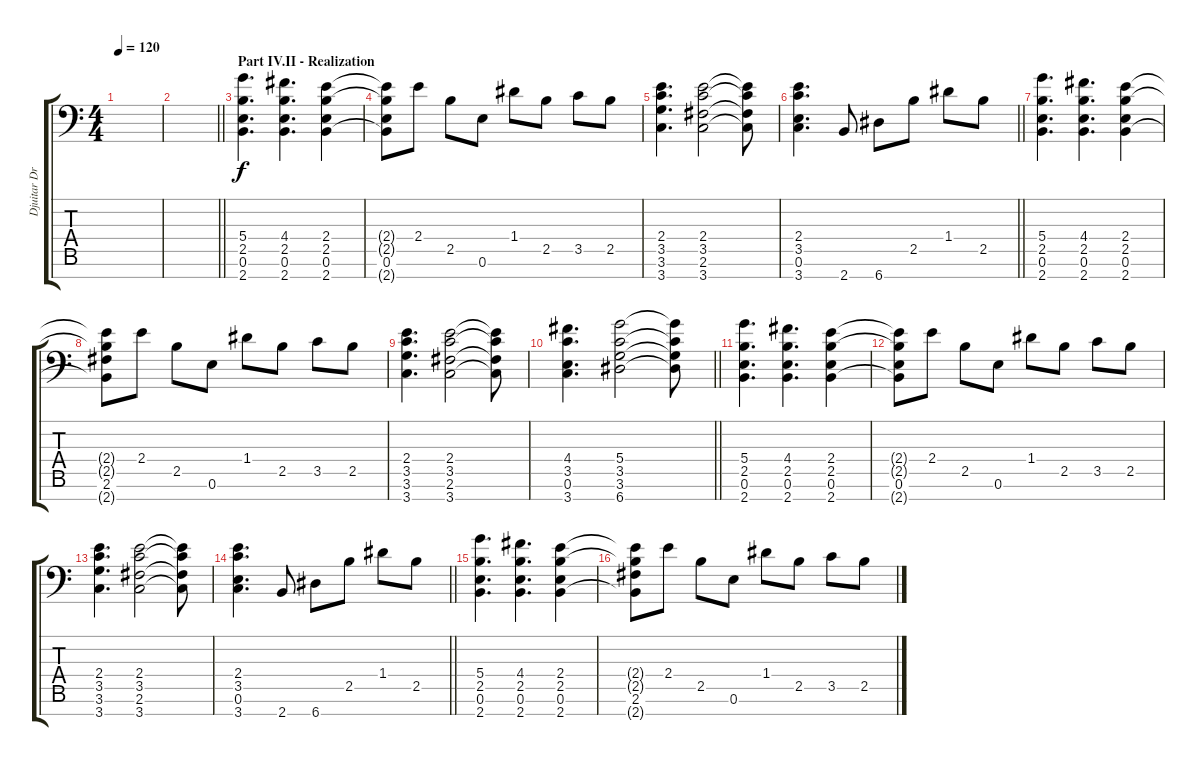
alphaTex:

\track ("Djuitar Dropped A" "Djuitar Dr") {instrument distortionguitar}
\staff {score tabs}
\tuning (E4 B3 G3 D3 A2 E2 A1) {hide}
\ts (4 4)
\tempo 120
\clef f4
\ks c
|
\barLineRight lightlight
|
\section ("" "Part IV.II - Realization")
(5.4 2.5 0.6 2.7).4{d} (4.4 2.5 0.6 2.7).4{d} (2.4 2.5 0.6 2.7).4 |
(2.4{t} 2.5{t} 0.6 2.7{t}).8 2.4.8 2.5.8 0.6.8 1.4.8 2.5.8 3.5.8 2.5.8 |
(2.4 3.5 3.6 3.7).4{d} (2.4 3.5 2.6 3.7).2 (2.4{t} 3.5{t} 2.6{t} 3.7{t}).8 |
\barLineRight lightlight
(2.4 3.5 0.6 3.7).4{d} 2.7.8 6.7.8 2.5.8 1.4.8 2.5.8 |
(5.4 2.5 0.6 2.7).4{d} (4.4 2.5 0.6 2.7).4{d} (2.4 2.5 0.6 2.7).4 |
(2.4{t} 2.5{t} 2.6 2.7{t}).8 2.4.8 2.5.8 0.6.8 1.4.8 2.5.8 3.5.8 2.5.8 |
(2.4 3.5 3.6 3.7).4{d} (2.4 3.5 2.6 3.7).2 (2.4{t} 3.5{t} 2.6{t} 3.7{t}).8 |
\barLineRight lightlight
(4.4 3.5 0.6 3.7).4{d} (5.4 3.5 3.6 6.7).2 (5.4{t} 3.5{t} 3.6{t} 6.7{t}).8 |
(5.4 2.5 0.6 2.7).4{d} (4.4 2.5 0.6 2.7).4{d} (2.4 2.5 0.6 2.7).4 |
(2.4{t} 2.5{t} 0.6 2.7{t}).8 2.4.8 2.5.8 0.6.8 1.4.8 2.5.8 3.5.8 2.5.8 |
(2.4 3.5 3.6 3.7).4{d} (2.4 3.5 2.6 3.7).2 (2.4{t} 3.5{t} 2.6{t} 3.7{t}).8 |
\barLineRight lightlight
(2.4 3.5 0.6 3.7).4{d} 2.7.8 6.7.8 2.5.8 1.4.8 2.5.8 |
(5.4 2.5 0.6 2.7).4{d} (4.4 2.5 0.6 2.7).4{d} (2.4 2.5 0.6 2.7).4 |
(2.4{t} 2.5{t} 2.6 2.7{t}).8 2.4.8 2.5.8 0.6.8 1.4.8 2.5.8 3.5.8 2.5.8
